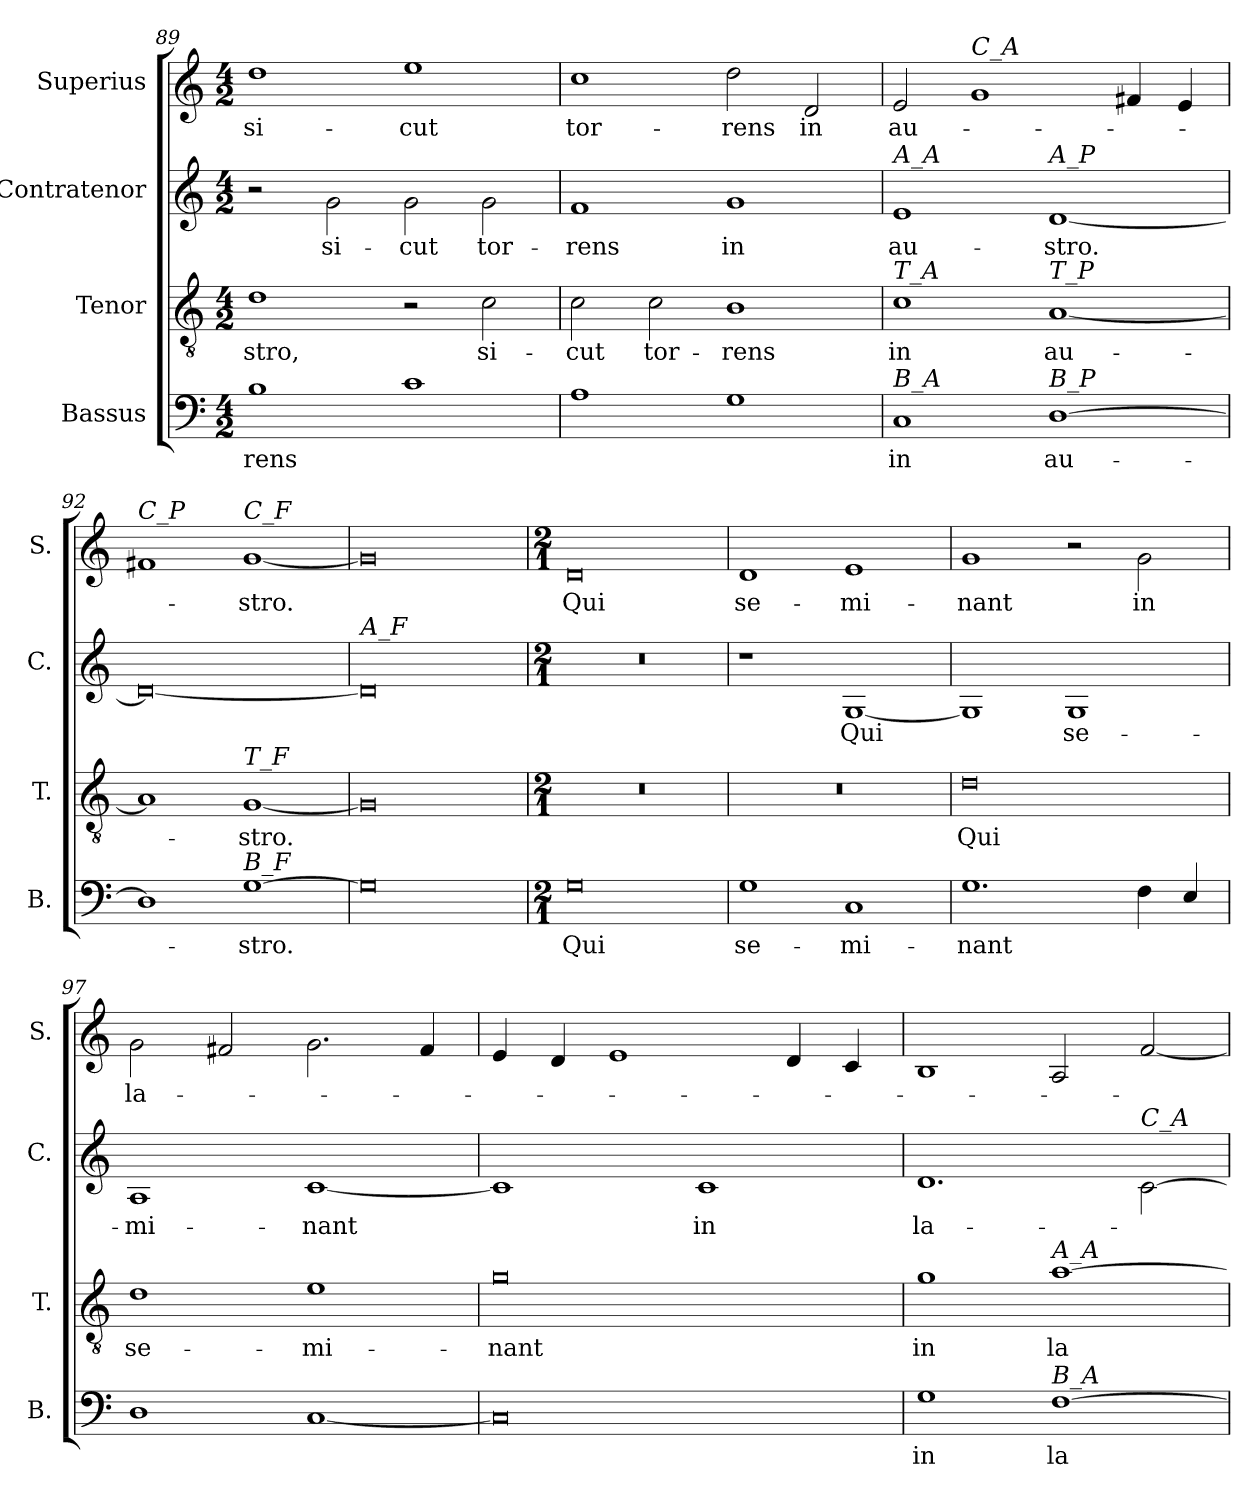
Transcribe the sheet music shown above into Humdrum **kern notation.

**kern	**text	**kern	**text	**kern	**text	**kern	**text
*part4	*part4	*part3	*part3	*part2	*part2	*part1	*part1
*staff4	*staff4	*staff3	*staff3	*staff2	*staff2	*staff1	*staff1
*I"Bassus	*	*I"Tenor	*	*I"Contratenor	*	*I"Superius	*
*I'B.	*	*I'T.	*	*I'C.	*	*I'S.	*
*clefF4	*	*clefGv2	*	*clefG2	*	*clefG2	*
*k[]	*	*k[]	*	*k[]	*	*k[]	*
*M4/2	*	*M4/2	*	*M4/2	*	*M4/2	*
=89	=89	=89	=89	=89	=89	=89	=89
!	!LO:LY:b	!	!LO:LY:b	!	!	!	!LO:LY:b
1B	-rens	1d	-stro,	2r	.	1dd	si-
!	!	!	!	!	!LO:LY:b	!	!
.	.	.	.	2g\	si-	.	.
!	!	!	!	!	!LO:LY:b	!	!LO:LY:b
1c	.	2r	.	2g\	-cut	1ee	-cut
!	!	!	!LO:LY:b	!	!LO:LY:b	!	!
.	.	2c\	si-	2g\	tor-	.	.
=90	=90	=90	=90	=90	=90	=90	=90
!	!	!	!LO:LY:b	!	!LO:LY:b	!	!LO:LY:b
1A	.	2c\	-cut	1f	-rens	1cc	tor-
!	!	!	!LO:LY:b	!	!	!	!
.	.	2c\	tor-	.	.	.	.
!	!	!	!LO:LY:b	!	!LO:LY:b	!	!LO:LY:b
1G	.	1B	-rens	1g	in	2dd\	-rens
!	!	!	!	!	!	!	!LO:LY:b
.	.	.	.	.	.	2d/	in
=91	=91	=91	=91	=91	=91	=91	=91
!	!	!	!	!LO:TX:a:i:t=A_A	!	!	!
!	!	!LO:TX:a:i:t=T_A	!	!	!	!	!
!LO:TX:a:i:t=B_A	!	!	!	!	!	!	!
!	!LO:LY:b	!	!LO:LY:b	!	!LO:LY:b	!	!LO:LY:b
1C	in	1c	in	1e	au-	2e/	au-
!	!	!	!	!	!	!LO:TX:a:i:t=C_A	!
.	.	.	.	.	.	1g	.
!	!	!	!	!LO:TX:a:i:t=A_P	!	!	!
!	!	!LO:TX:a:i:t=T_P	!	!	!	!	!
!LO:TX:a:i:t=B_P	!	!	!	!	!	!	!
!	!LO:LY:b	!	!LO:LY:b	!	!LO:LY:b	!	!
[1D	au-	[1A	au-	[1d	-stro.	.	.
.	.	.	.	.	.	4f#X/	.
.	.	.	.	.	.	4e/	.
=92	=92	=92	=92	=92	=92	=92	=92
!	!	!	!	!	!	!LO:TX:a:i:t=C_P	!
1D]	.	1A]	.	0d_	.	1f#X	.
!	!	!	!	!	!	!LO:TX:a:i:t=C_F	!
!	!	!LO:TX:a:i:t=T_F	!	!	!	!	!
!LO:TX:a:i:t=B_F	!	!	!	!	!	!	!
!	!LO:LY:b	!	!LO:LY:b	!	!	!	!LO:LY:b
[1G	-stro.	[1G	-stro.	.	.	[1g	-stro.
=93	=93	=93	=93	=93	=93	=93	=93
!	!	!	!	!LO:TX:a:i:t=A_F	!	!	!
0G]	.	0G]	.	0d]	.	0g]	.
=94	=94	=94	=94	=94	=94	=94	=94
*M2/1	*	*M2/1	*	*M2/1	*	*M2/1	*
!	!LO:LY:b	!	!	!	!	!	!LO:LY:b
0G	Qui	0r	.	0r	.	0d	Qui
=95	=95	=95	=95	=95	=95	=95	=95
!	!LO:LY:b	!	!	!	!	!	!LO:LY:b
1G	se-	0r	.	1r	.	1d	se-
!	!LO:LY:b	!	!	!	!LO:LY:b	!	!LO:LY:b
1C	-mi-	.	.	[1G	Qui	1e	-mi-
=96	=96	=96	=96	=96	=96	=96	=96
!	!LO:LY:b	!	!LO:LY:b	!	!	!	!LO:LY:b
1.G	-nant	0d	Qui	1G]	.	1g	-nant
!	!	!	!	!	!LO:LY:b	!	!
.	.	.	.	1G	se-	2r	.
!	!	!	!	!	!	!	!LO:LY:b
4F\	.	.	.	.	.	2g\	in
4E/	.	.	.	.	.	.	.
=97	=97	=97	=97	=97	=97	=97	=97
!	!	!	!LO:LY:b	!	!LO:LY:b	!	!LO:LY:b
1D	.	1d	se-	1A	-mi-	2g\	la-
.	.	.	.	.	.	2f#X/	.
!	!	!	!LO:LY:b	!	!LO:LY:b	!	!
[1C	.	1e	-mi-	[1c	-nant	2.g\	.
.	.	.	.	.	.	4f#/	.
=98	=98	=98	=98	=98	=98	=98	=98
!	!	!	!LO:LY:b	!	!	!	!
0C]	.	0g	-nant	1c]	.	4e/	.
.	.	.	.	.	.	4d/	.
.	.	.	.	.	.	1e	.
!	!	!	!	!	!LO:LY:b	!	!
.	.	.	.	1c	in	.	.
.	.	.	.	.	.	4d/	.
.	.	.	.	.	.	4c/	.
=99	=99	=99	=99	=99	=99	=99	=99
!	!LO:LY:b	!	!LO:LY:b	!	!LO:LY:b	!	!
1G	in	1g	in	1.d	la-	1B	.
!	!	!LO:TX:a:i:t=A_A	!	!	!	!	!
!LO:TX:a:i:t=B_A	!	!	!	!	!	!	!
!	!LO:LY:b	!	!LO:LY:b	!	!	!	!
[1F	la-	[1a	la-	.	.	2A/	.
!	!	!	!	!LO:TX:a:i:t=C_A	!	!	!
.	.	.	.	[2c\	.	[2f/	.
=	=	=	=	=	=	=	=
*-	*-	*-	*-	*-	*-	*-	*-
